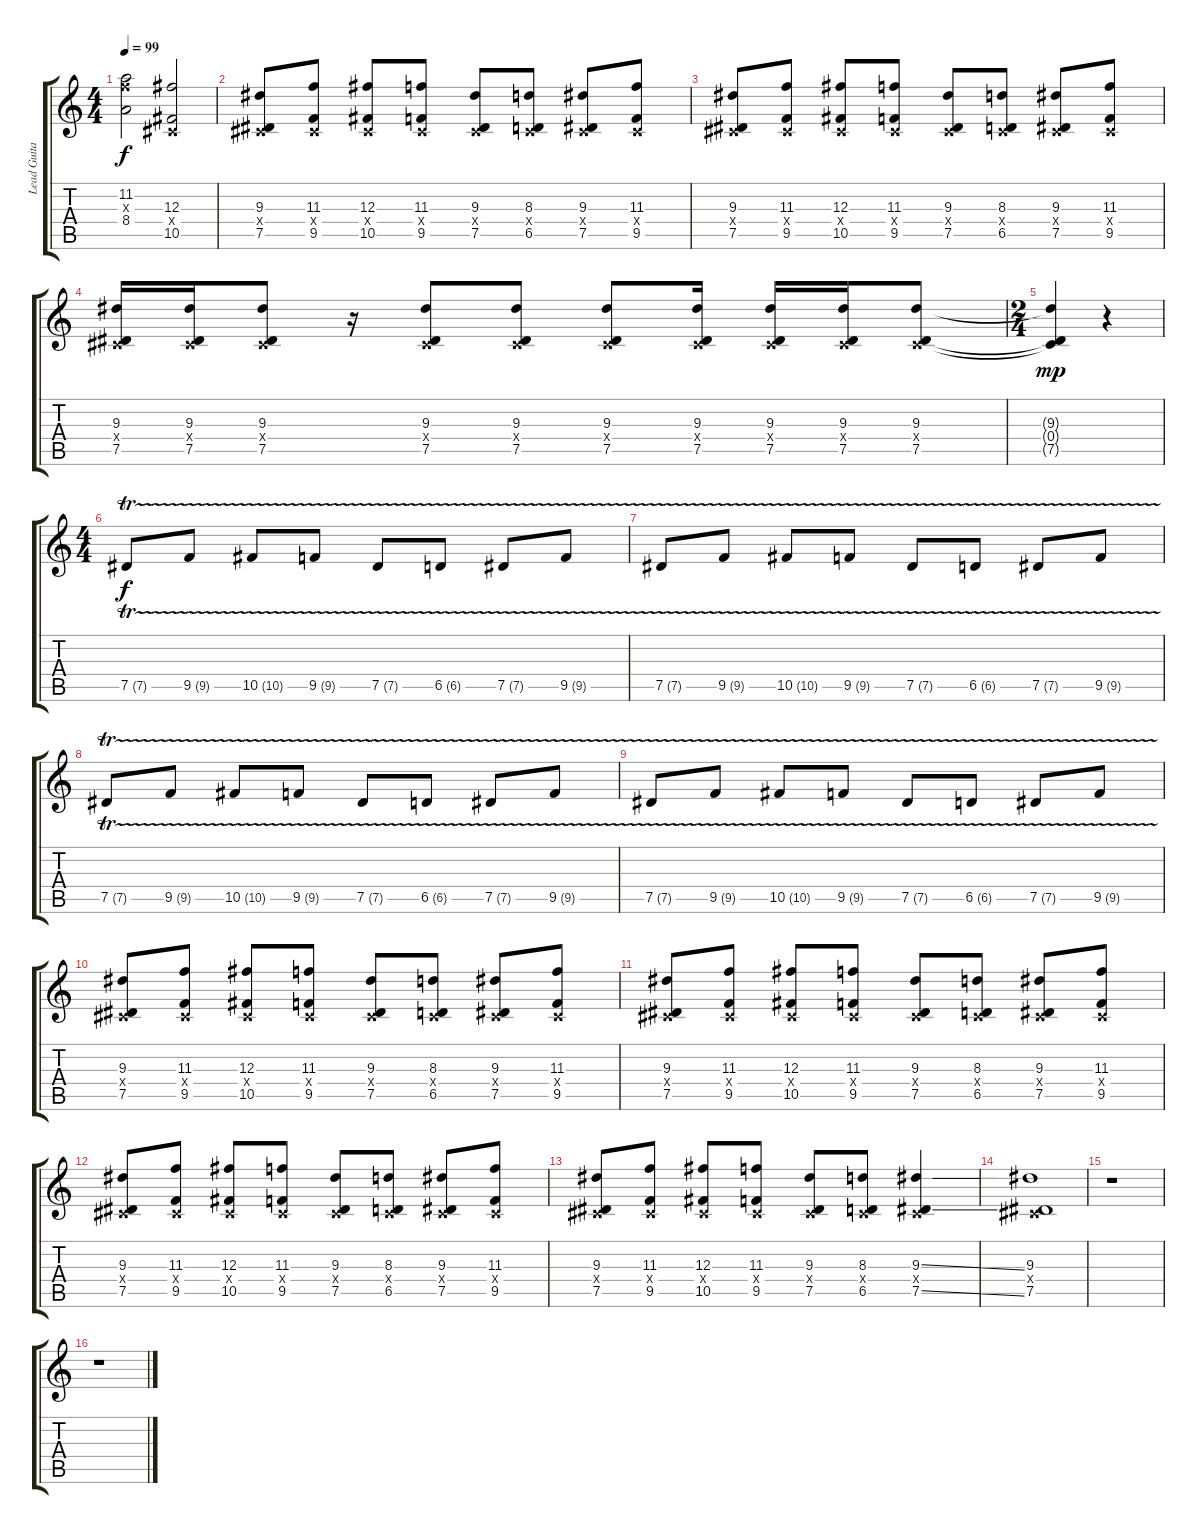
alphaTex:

\track ("Lead Guitar" "Lead Guita") {instrument distortionguitar}
\staff {score tabs}
\tuning (Eb4 Bb3 Gb3 Db3 Ab2 Db2) {hide}
\ts (4 4)
\tempo 99
\clef g2
\ks c
(11.2 11.3{x} 8.4).2{dy f} (12.3 0.4{x} 10.5).2 |
(9.3 0.4{x} 7.5).8 (11.3 0.4{x} 9.5).8 (12.3 0.4{x} 10.5).8 (11.3 0.4{x} 9.5).8 (9.3 0.4{x} 7.5).8 (8.3 0.4{x} 6.5).8 (9.3 0.4{x} 7.5).8 (11.3 0.4{x} 9.5).8 |
(9.3 0.4{x} 7.5).8 (11.3 0.4{x} 9.5).8 (12.3 0.4{x} 10.5).8 (11.3 0.4{x} 9.5).8 (9.3 0.4{x} 7.5).8 (8.3 0.4{x} 6.5).8 (9.3 0.4{x} 7.5).8 (11.3 0.4{x} 9.5).8 |
(9.3 0.4{x} 7.5).16 (9.3 0.4{x} 7.5).16 (9.3 0.4{x} 7.5).8 r.16 (9.3 0.4{x} 7.5).8 (9.3 0.4{x} 7.5).8 (9.3 0.4{x} 7.5).8 (9.3 0.4{x} 7.5).16 (9.3 0.4{x} 7.5).16 (9.3 0.4{x} 7.5).16 (9.3 0.4{x} 7.5).8 |
\ts (2 4)
(9.3{t} 0.4{t} 7.5{t}).4{dy mp} r.4 |
\ts (4 4)
7.5{tr (7 32)}.8{dy f} 9.5{tr (9 32)}.8 10.5{tr (10 32)}.8 9.5{tr (9 32)}.8 7.5{tr (7 32)}.8 6.5{tr (6 32)}.8 7.5{tr (7 32)}.8 9.5{tr (9 32)}.8 |
7.5{tr (7 32)}.8 9.5{tr (9 32)}.8 10.5{tr (10 32)}.8 9.5{tr (9 32)}.8 7.5{tr (7 32)}.8 6.5{tr (6 32)}.8 7.5{tr (7 32)}.8 9.5{tr (9 32)}.8 |
7.5{tr (7 32)}.8 9.5{tr (9 32)}.8 10.5{tr (10 32)}.8 9.5{tr (9 32)}.8 7.5{tr (7 32)}.8 6.5{tr (6 32)}.8 7.5{tr (7 32)}.8 9.5{tr (9 32)}.8 |
7.5{tr (7 32)}.8 9.5{tr (9 32)}.8 10.5{tr (10 32)}.8 9.5{tr (9 32)}.8 7.5{tr (7 32)}.8 6.5{tr (6 32)}.8 7.5{tr (7 32)}.8 9.5{tr (9 32)}.8 |
(9.3 0.4{x} 7.5).8 (11.3 0.4{x} 9.5).8 (12.3 0.4{x} 10.5).8 (11.3 0.4{x} 9.5).8 (9.3 0.4{x} 7.5).8 (8.3 0.4{x} 6.5).8 (9.3 0.4{x} 7.5).8 (11.3 0.4{x} 9.5).8 |
(9.3 0.4{x} 7.5).8 (11.3 0.4{x} 9.5).8 (12.3 0.4{x} 10.5).8 (11.3 0.4{x} 9.5).8 (9.3 0.4{x} 7.5).8 (8.3 0.4{x} 6.5).8 (9.3 0.4{x} 7.5).8 (11.3 0.4{x} 9.5).8 |
(9.3 0.4{x} 7.5).8 (11.3 0.4{x} 9.5).8 (12.3 0.4{x} 10.5).8 (11.3 0.4{x} 9.5).8 (9.3 0.4{x} 7.5).8 (8.3 0.4{x} 6.5).8 (9.3 0.4{x} 7.5).8 (11.3 0.4{x} 9.5).8 |
(9.3 0.4{x} 7.5).8 (11.3 0.4{x} 9.5).8 (12.3 0.4{x} 10.5).8 (11.3 0.4{x} 9.5).8 (9.3 0.4{x} 7.5).8 (8.3 0.4{x} 6.5).8 (9.3{ss} 0.4{x} 7.5{ss}).4 |
(9.3 0.4{x} 7.5).1 |
r.1 |
r.1
